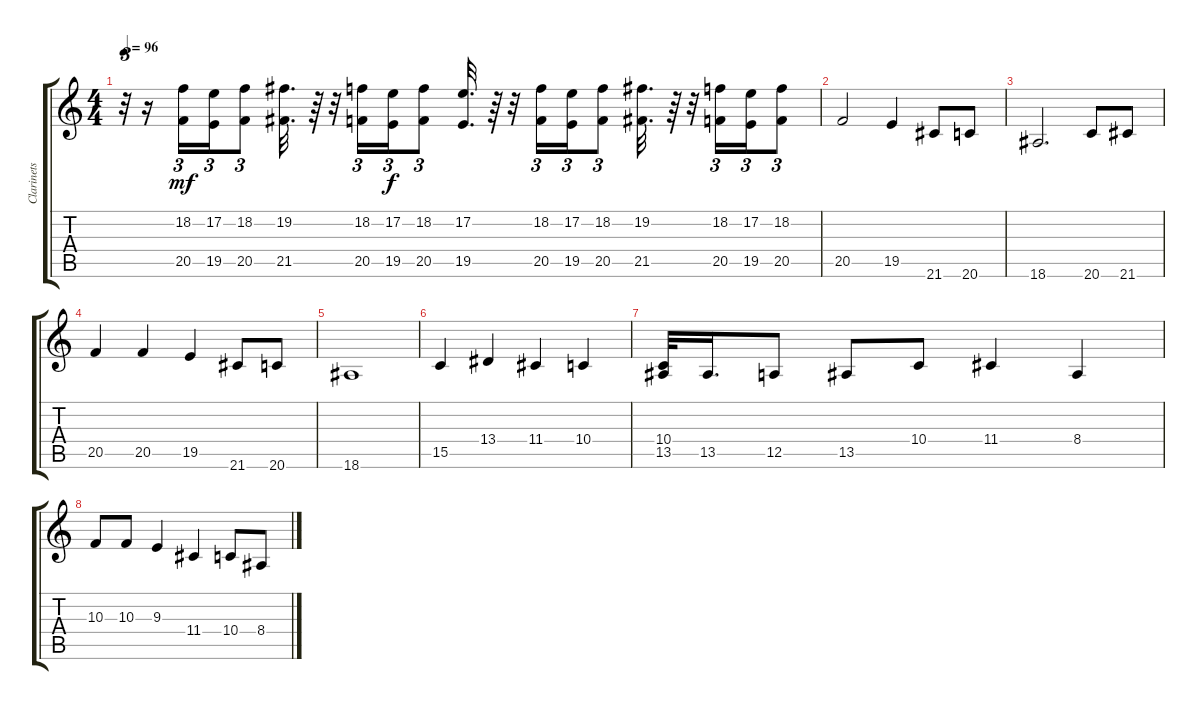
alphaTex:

\track ("Clarinets" "Clarinets") {instrument clarinet}
\staff {score tabs}
\tuning (E4 B3 G3 D3 A2 E2) {hide}
\ts (4 4)
\tempo 96
\clef g2
\ks c
r.32{tu (3 2) dy mf} r.16 (18.2 20.5).16{tu (3 2)} (17.2 19.5).16{tu (3 2)} (18.2 20.5).8{tu (3 2)} (19.2 21.5).32{d} r.64 r.32 (18.2 20.5).16{tu (3 2)} (17.2 19.5).16{tu (3 2) dy f} (18.2 20.5).8{tu (3 2)} (17.2 19.5).32{d} r.64 r.32 (18.2 20.5).16{tu (3 2)} (17.2 19.5).16{tu (3 2)} (18.2 20.5).8{tu (3 2)} (19.2 21.5).32{d} r.64 r.32 (18.2 20.5).16{tu (3 2)} (17.2 19.5).16{tu (3 2)} (18.2 20.5).8{tu (3 2)} |
20.5.2 19.5.4 21.6.8 20.6.8 |
18.6.2{d} 20.6.8 21.6.8 |
20.5.4 20.5.4 19.5.4 21.6.8 20.6.8 |
18.6.1 |
15.5.4 13.4.4 11.4.4 10.4.4 |
(10.4 13.5).32 13.5.16{d} 12.5.8 13.5.8 10.4.8 11.4.4 8.4.4 |
10.3.8 10.3.8 9.3.4 11.4.4 10.4.8 8.4.8
